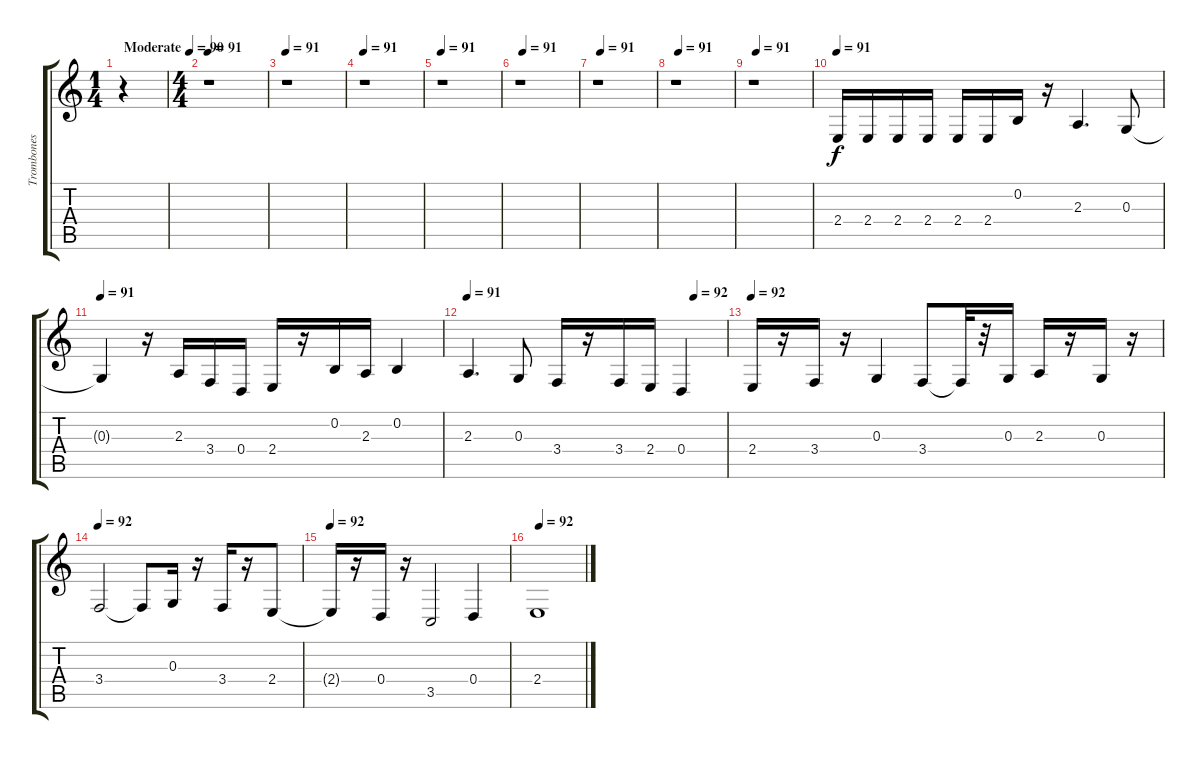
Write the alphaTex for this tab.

\track ("Trombones" "Trombones") {instrument trombone}
\staff {score tabs}
\tuning (E4 B3 G3 D3 A2 E2) {hide}
\ts (1 4)
\tempo (90 "Moderate")
\clef g2
\ks c
r.4{dy f instrument trombone} |
\ts (4 4)
\tempo 91
r.1 |
\tempo 91
r.1 |
\tempo 91
r.1 |
\tempo 91
r.1 |
\tempo (91 0.0625)
r.1 |
\tempo (91 0.0625)
r.1 |
\tempo (91 0.0625)
r.1 |
\tempo (91 0.0625)
r.1 |
\tempo 91
2.4.16 2.4.16 2.4.16 2.4.16 2.4.16 2.4.16 0.2.16 r.16 2.3.4{d} 0.3.8 |
\tempo 91
0.3{t}.4 r.16 2.3.16 3.4.16 0.4.16 2.4.16 r.16 0.2.16 2.3.16 0.2.4 |
\tempo 91
\tempo (92 0.875)
2.3.4{d} 0.3.8 3.4.16 r.16 3.4.16 2.4.16 0.4.4 |
\tempo 92
2.4.16 r.16 3.4.16 r.16 0.3.4 3.4.8 3.4{t}.32 r.32 0.3.16 2.3.16 r.16 0.3.16 r.16 |
\tempo 92
3.4.2 3.4{t}.8 0.3.16 r.16 3.4.16 r.16 2.4.8 |
\tempo 92
2.4{t}.16 r.16 0.4.16 r.16 3.5.2 0.4.4 |
\tempo (92 0.0625)
2.4.1
